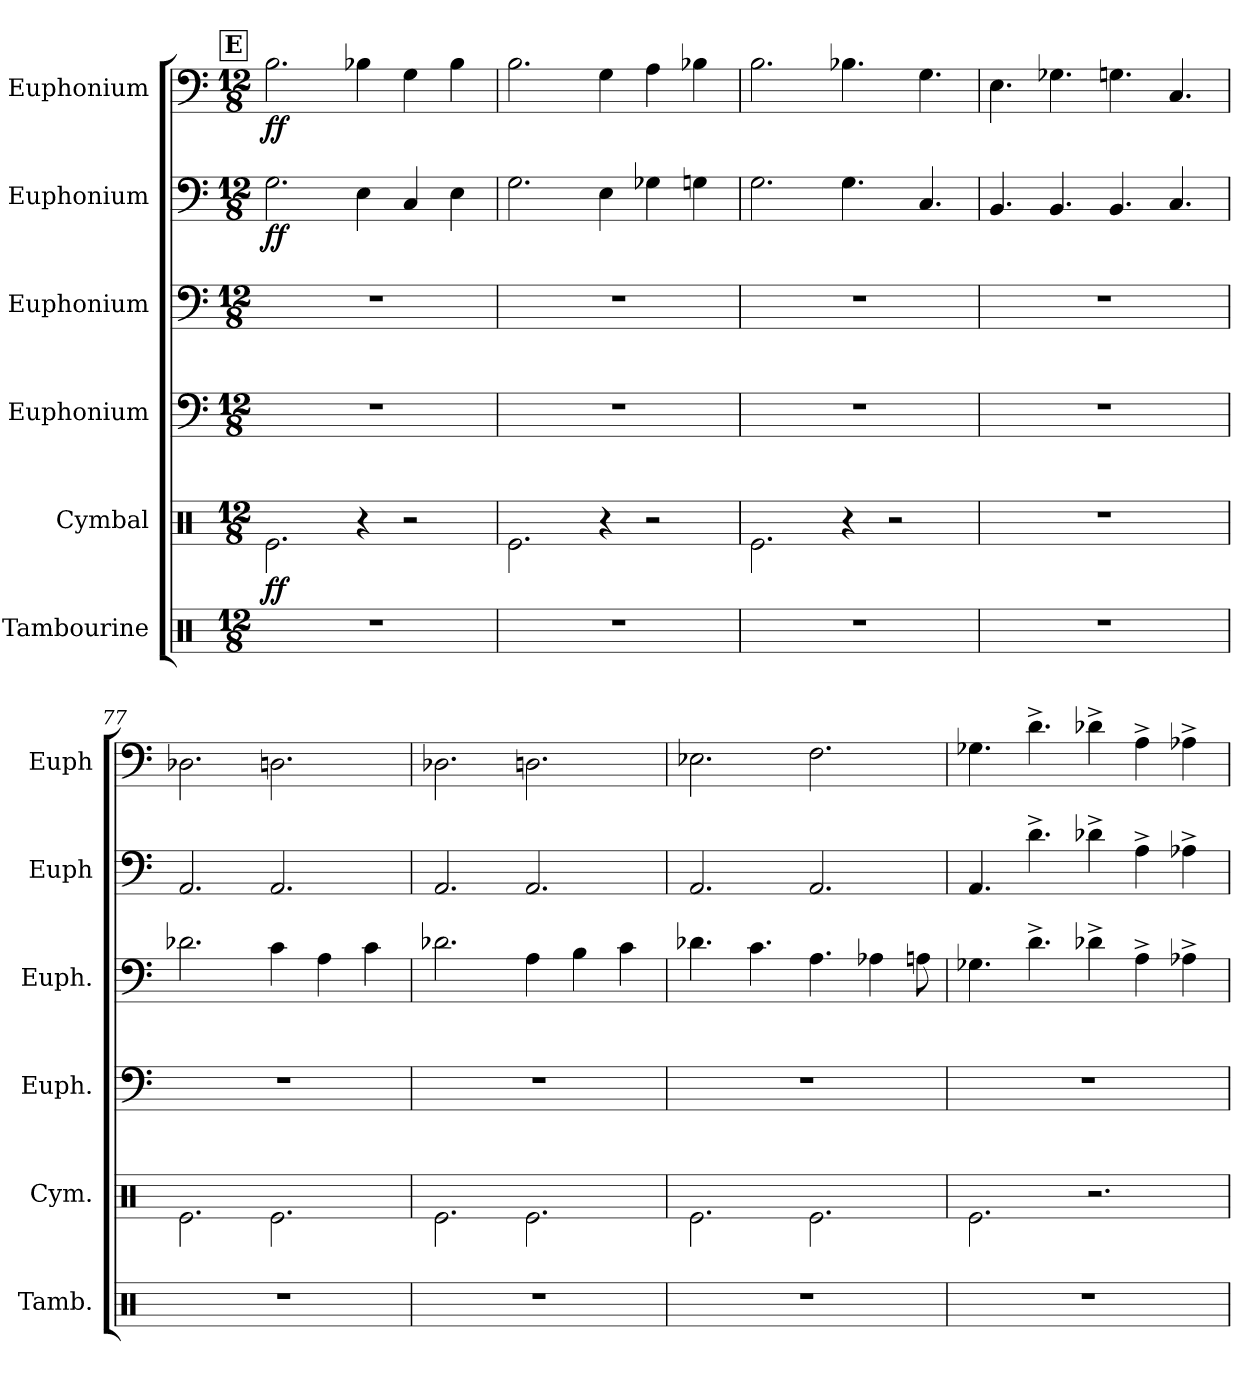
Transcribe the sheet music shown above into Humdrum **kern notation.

**kern	**kern	**dynam	**kern	**kern	**kern	**dynam	**kern	**dynam
*part6	*part5	*part5	*part4	*part3	*part2	*part2	*part1	*part1
*staff6	*staff5	*staff5	*staff4	*staff3	*staff2	*staff2	*staff1	*staff1
*I"Tambourine	*I"Cymbal	*	*I"Euphonium	*I"Euphonium	*I"Euphonium	*	*I"Euphonium	*
*I'Tamb.	*I'Cym.	*	*I'Euph.	*I'Euph.	*I'Euph	*	*I'Euph	*
*clefX	*clefX	*	*clefF4	*clefF4	*clefF4	*	*clefF4	*
*k[]	*k[]	*	*k[]	*k[]	*k[]	*	*k[]	*
*M12/8	*M12/8	*	*M12/8	*M12/8	*M12/8	*	*M12/8	*
!!LO:REH:place=s1:a:B:fs=14:t=E
=73	=73	=73	=73	=73	=73	=73	=73	=73
!	!	!LO:DY:b	!	!	!	!LO:DY:b	!	!LO:DY:b
1.r	2.Re\	ff	1.r	1.r	2.G\	ff	2.B\	ff
.	4r	.	.	.	4E\	.	4B-X\	.
.	2r	.	.	.	4C/	.	4G\	.
.	.	.	.	.	4E\	.	4B-\	.
=74	=74	=74	=74	=74	=74	=74	=74	=74
1.r	2.Re\	.	1.r	1.r	2.G\	.	2.B\	.
.	4r	.	.	.	4E\	.	4G\	.
.	2r	.	.	.	4G-X\	.	4A\	.
.	.	.	.	.	4Gn\	.	4B-X\	.
=75	=75	=75	=75	=75	=75	=75	=75	=75
1.r	2.Re\	.	1.r	1.r	2.G\	.	2.B\	.
.	4r	.	.	.	4.G\	.	4.B-X\	.
.	2r	.	.	.	.	.	.	.
.	.	.	.	.	4.C/	.	4.G\	.
!!LO:LB:g=z
=76	=76	=76	=76	=76	=76	=76	=76	=76
1.r	1.r	.	1.r	1.r	4.BB/	.	4.E\	.
.	.	.	.	.	4.BB/	.	4.G-X\	.
.	.	.	.	.	4.BB/	.	4.Gn\	.
.	.	.	.	.	4.C/	.	4.C/	.
=77	=77	=77	=77	=77	=77	=77	=77	=77
1.r	2.Re\	.	1.r	2.d-X\	2.AA/	.	2.D-X\	.
.	2.Re\	.	.	4c\	2.AA/	.	2.Dn\	.
.	.	.	.	4A\	.	.	.	.
.	.	.	.	4c\	.	.	.	.
=78	=78	=78	=78	=78	=78	=78	=78	=78
1.r	2.Re\	.	1.r	2.d-X\	2.AA/	.	2.D-X\	.
.	2.Re\	.	.	4A\	2.AA/	.	2.Dn\	.
.	.	.	.	4B\	.	.	.	.
.	.	.	.	4c\	.	.	.	.
=79	=79	=79	=79	=79	=79	=79	=79	=79
1.r	2.Re\	.	1.r	4.d-X\	2.AA/	.	2.E-X\	.
.	.	.	.	4.c\	.	.	.	.
.	2.Re\	.	.	4.A\	2.AA/	.	2.F\	.
.	.	.	.	4A-X\	.	.	.	.
.	.	.	.	8An\	.	.	.	.
=80	=80	=80	=80	=80	=80	=80	=80	=80
1.r	2.Re\	.	1.r	4.G-X\	4.AA/	.	4.G-X\	.
.	.	.	.	4.d^\	4.d^\	.	4.d^\	.
.	2.r	.	.	4d-X^\	4d-X^\	.	4d-X^\	.
.	.	.	.	4A^\	4A^\	.	4A^\	.
.	.	.	.	4A-X^\	4A-X^\	.	4A-X^\	.
=	=	=	=	=	=	=	=	=
*-	*-	*-	*-	*-	*-	*-	*-	*-
